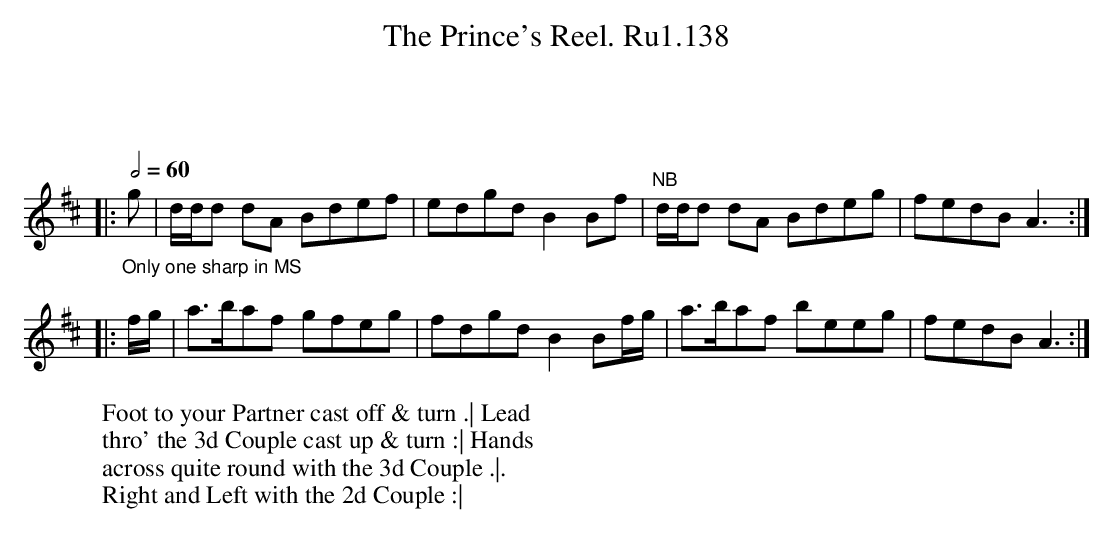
X:1
T:Prince's Reel. Ru1.138, The
M:C|
L:1/8
W:Foot to your Partner cast off & turn .| Lead
W:thro' the 3d Couple cast up & turn :| Hands
W:across quite round with the 3d Couple .|.
W:Right and Left with the 2d Couple :|
Q:2/4=60
K:D
|:"_Only one sharp in MS"
g | d/d/d dA Bdef | edgd B2Bf | "NB"d/d/d dA Bdeg | fedB A3 :|
|: f/g/ | a>baf gfeg | fdgd B2Bf/g/ | a>baf beeg | fedB A3 :|
